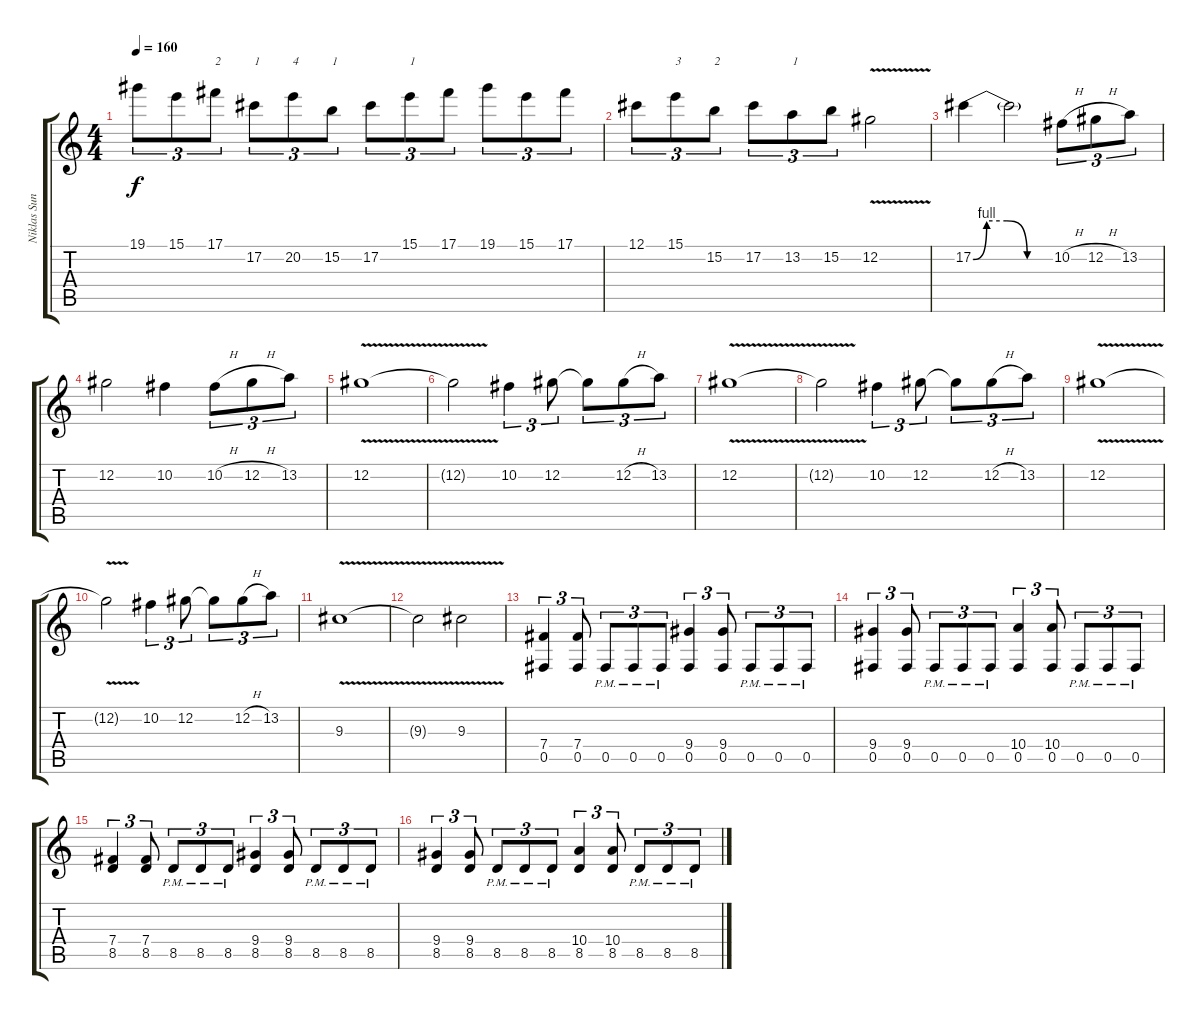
\track ("Niklas Sundin" "Niklas Sun") {instrument overdrivenguitar}
\staff {score tabs}
\tuning (Db4 Ab3 E3 B2 Gb2 Db2) {hide}
\ts (4 4)
\tempo 160
\clef g2
\ks c
19.1.8{tu (3 2) dy f} 15.1.8{tu (3 2)} 17.1.8{tu (3 2) txt "2"} 17.2.8{tu (3 2) txt "1"} 20.2.8{tu (3 2) txt "4"} 15.2.8{tu (3 2) txt "1"} 17.2.8{tu (3 2)} 15.1.8{tu (3 2) txt "1"} 17.1.8{tu (3 2)} 19.1.8{tu (3 2)} 15.1.8{tu (3 2)} 17.1.8{tu (3 2)} |
12.1.8{tu (3 2)} 15.1.8{tu (3 2) txt "3"} 15.2.8{tu (3 2) txt "2"} 17.2.8{tu (3 2)} 13.2.8{tu (3 2) txt "1"} 15.2.8{tu (3 2)} 12.2{v}.2 |
17.2{be (custom 0 0 10 4 25 4 40 0 60 0)}.4 17.2{t}.2 10.2{h}.8{tu (3 2)} 12.2{h}.8{tu (3 2)} 13.2.8{tu (3 2)} |
12.2.2 10.2.4 10.2{h}.8{tu (3 2)} 12.2{h}.8{tu (3 2)} 13.2.8{tu (3 2)} |
12.2{v}.1 |
12.2{v t}.2 10.2.4{tu (3 2)} 12.2.8{tu (3 2)} 12.2{t}.8{tu (3 2)} 12.2{h}.8{tu (3 2)} 13.2.8{tu (3 2)} |
12.2{v}.1 |
12.2{v t}.2 10.2.4{tu (3 2)} 12.2.8{tu (3 2)} 12.2{t}.8{tu (3 2)} 12.2{h}.8{tu (3 2)} 13.2.8{tu (3 2)} |
12.2{v}.1 |
12.2{v t}.2 10.2.4{tu (3 2)} 12.2.8{tu (3 2)} 12.2{t}.8{tu (3 2)} 12.2{h}.8{tu (3 2)} 13.2.8{tu (3 2)} |
9.3{v}.1 |
9.3{v t}.2 9.3{v}.2 |
(7.4 0.5).4{tu (3 2)} (7.4 0.5).8{tu (3 2)} 0.5{pm}.8{tu (3 2)} 0.5{pm}.8{tu (3 2)} 0.5{pm}.8{tu (3 2)} (9.4 0.5).4{tu (3 2)} (9.4 0.5).8{tu (3 2)} 0.5{pm}.8{tu (3 2)} 0.5{pm}.8{tu (3 2)} 0.5{pm}.8{tu (3 2)} |
(9.4 0.5).4{tu (3 2)} (9.4 0.5).8{tu (3 2)} 0.5{pm}.8{tu (3 2)} 0.5{pm}.8{tu (3 2)} 0.5{pm}.8{tu (3 2)} (10.4 0.5).4{tu (3 2)} (10.4 0.5).8{tu (3 2)} 0.5{pm}.8{tu (3 2)} 0.5{pm}.8{tu (3 2)} 0.5{pm}.8{tu (3 2)} |
(7.4 8.5).4{tu (3 2)} (7.4 8.5).8{tu (3 2)} 8.5{pm}.8{tu (3 2)} 8.5{pm}.8{tu (3 2)} 8.5{pm}.8{tu (3 2)} (9.4 8.5).4{tu (3 2)} (9.4 8.5).8{tu (3 2)} 8.5{pm}.8{tu (3 2)} 8.5{pm}.8{tu (3 2)} 8.5{pm}.8{tu (3 2)} |
(9.4 8.5).4{tu (3 2)} (9.4 8.5).8{tu (3 2)} 8.5{pm}.8{tu (3 2)} 8.5{pm}.8{tu (3 2)} 8.5{pm}.8{tu (3 2)} (10.4 8.5).4{tu (3 2)} (10.4 8.5).8{tu (3 2)} 8.5{pm}.8{tu (3 2)} 8.5{pm}.8{tu (3 2)} 8.5{pm}.8{tu (3 2)}
